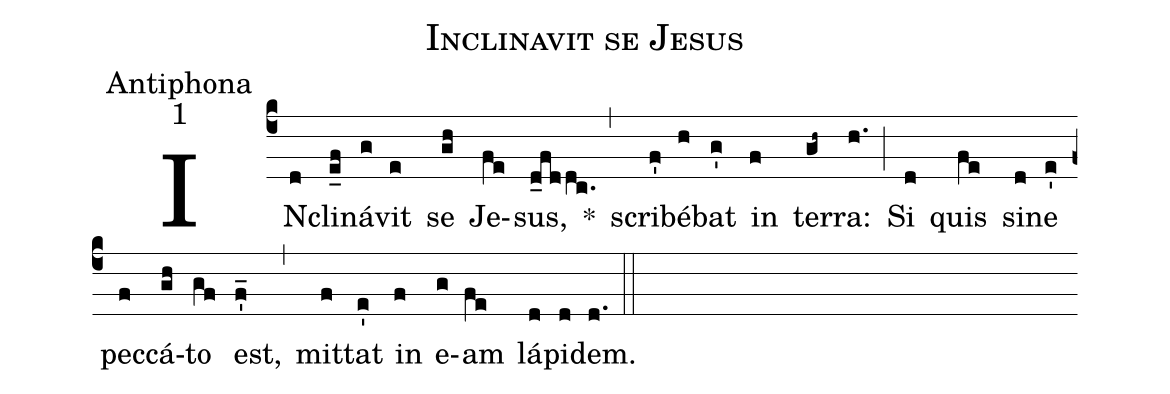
name:Inclinavit se Jesus;
office-part:Antiphona;
mode:1;
%%
(c4) IN(d)cli(e_f)ná(g)vit(e) se(gh) Je(fe)sus,(d_fddc.) *(,) scri(f')bé(h)bat(g') in(f) ter(gh~)ra:(h.) (;) Si(d) quis(fe) si(d)ne(e') pec(f)cá(gh)to(gf) est,(f'_) (,) mit(f)tat(e') in(f) e(g)am(fe) lá(d)pi(d)dem.(d.) (::)
